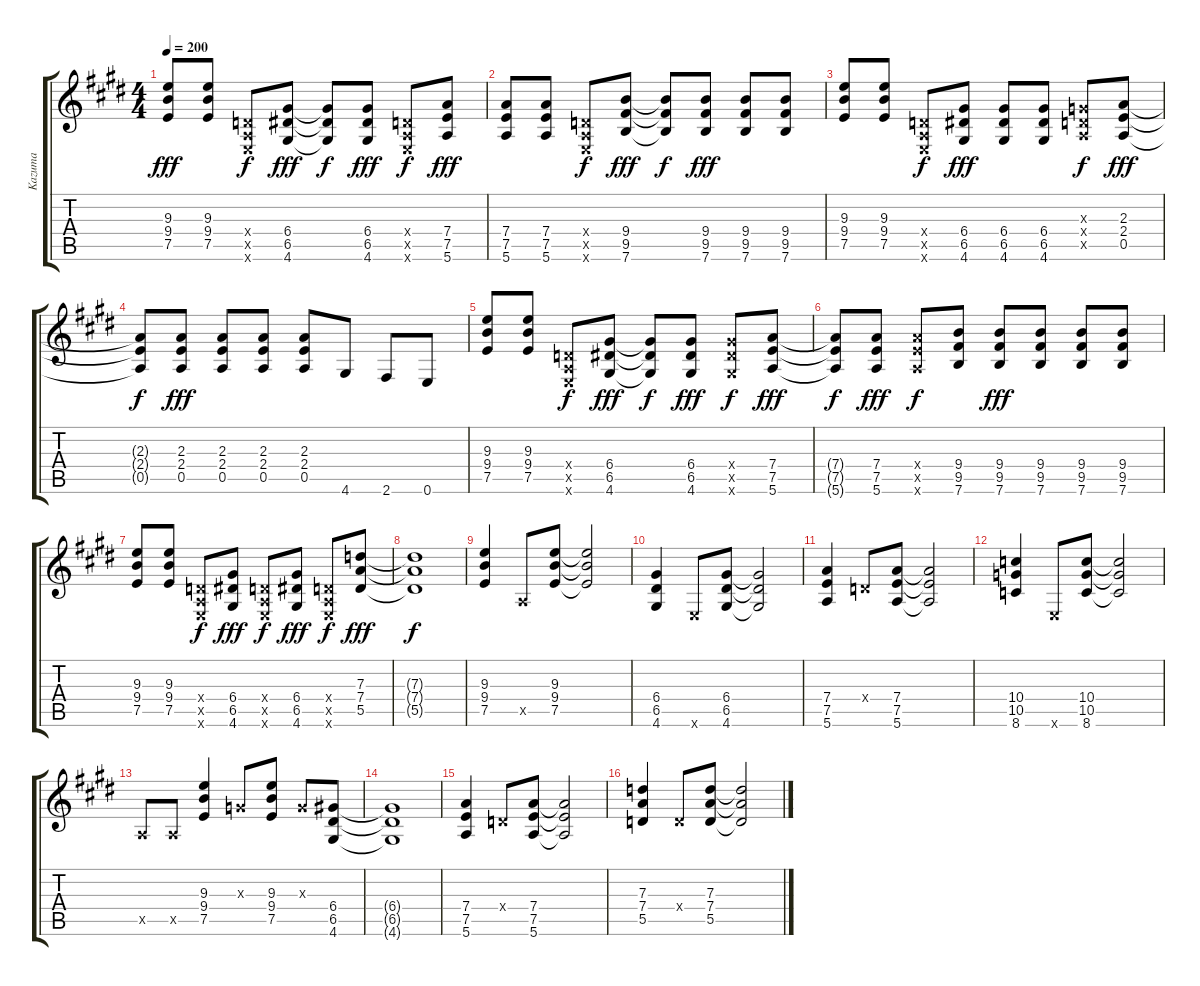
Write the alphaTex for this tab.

\track ("Kazuma" "Kazuma") {instrument distortionguitar}
\staff {score tabs}
\tuning (E4 B3 G3 D3 A2 E2) {hide}
\ts (4 4)
\tempo 200
\clef g2
\ks e
(9.3 9.4 7.5).8{dy fff instrument distortionguitar} (9.3 9.4 7.5).8 (0.4{x} 0.5{x} 0.6{x}).8{dy f} (6.4 6.5 4.6).8{dy fff} (6.4{t} 6.5{t} 4.6{t}).8{dy f} (6.4 6.5 4.6).8{dy fff} (0.4{x} 0.5{x} 0.6{x}).8{dy f} (7.4 7.5 5.6).8{dy fff} |
(7.4 7.5 5.6).8 (7.4 7.5 5.6).8 (0.4{x} 0.5{x} 0.6{x}).8{dy f} (9.4 9.5 7.6).8{dy fff} (9.4{t} 9.5{t} 7.6{t}).8{dy f} (9.4 9.5 7.6).8{dy fff} (9.4 9.5 7.6).8 (9.4 9.5 7.6).8 |
(9.3 9.4 7.5).8 (9.3 9.4 7.5).8 (0.4{x} 0.5{x} 0.6{x}).8{dy f} (6.4 6.5 4.6).8{dy fff} (6.4 6.5 4.6).8 (6.4 6.5 4.6).8 (0.3{x} 0.4{x} 0.5{x}).8{dy f} (2.3 2.4 0.5).8{dy fff} |
(2.3{t} 2.4{t} 0.5{t}).8{dy f} (2.3 2.4 0.5).8{dy fff} (2.3 2.4 0.5).8 (2.3 2.4 0.5).8 (2.3 2.4 0.5).8 4.6.8 2.6.8 0.6.8 |
(9.3 9.4 7.5).8 (9.3 9.4 7.5).8 (0.4{x} 0.5{x} 0.6{x}).8{dy f} (6.4 6.5 4.6).8{dy fff} (6.4{t} 6.5{t} 4.6{t}).8{dy f} (6.4 6.5 4.6).8{dy fff} (6.4{x} 6.5{x} 4.6{x}).8{dy f} (7.4 7.5 5.6).8{dy fff} |
(7.4{t} 7.5{t} 5.6{t}).8{dy f} (7.4 7.5 5.6).8{dy fff} (7.4{x} 7.5{x} 5.6{x}).8{dy f} (9.4 9.5 7.6).8 (9.4 9.5 7.6).8{dy fff} (9.4 9.5 7.6).8 (9.4 9.5 7.6).8 (9.4 9.5 7.6).8 |
(9.3 9.4 7.5).8 (9.3 9.4 7.5).8 (0.4{x} 0.5{x} 0.6{x}).8{dy f} (6.4 6.5 4.6).8{dy fff} (0.4{x} 0.5{x} 0.6{x}).8{dy f} (6.4 6.5 4.6).8{dy fff} (0.4{x} 0.5{x} 0.6{x}).8{dy f} (7.3 7.4 5.5).8{dy fff} |
(7.3{t} 7.4{t} 5.5{t}).1{dy f} |
(9.3 9.4 7.5).4 0.5{x}.8 (9.3 9.4 7.5).8 (9.3{t} 9.4{t} 7.5{t}).2 |
(6.4 6.5 4.6).4 0.6{x}.8 (6.4 6.5 4.6).8 (6.4{t} 6.5{t} 4.6{t}).2 |
(7.4 7.5 5.6).4 0.4{x}.8 (7.4 7.5 5.6).8 (7.4{t} 7.5{t} 5.6{t}).2 |
(10.4 10.5 8.6).4 0.6{x}.8 (10.4 10.5 8.6).8 (10.4{t} 10.5{t} 8.6{t}).2 |
0.5{x}.8 0.5{x}.8 (9.3 9.4 7.5).4 0.3{x}.8 (9.3 9.4 7.5).8 0.3{x}.8 (6.4 6.5 4.6).8 |
(6.4{t} 6.5{t} 4.6{t}).1 |
(7.4 7.5 5.6).4 0.4{x}.8 (7.4 7.5 5.6).8 (7.4{t} 7.5{t} 5.6{t}).2 |
(7.3 7.4 5.5).4 0.4{x}.8 (7.3 7.4 5.5).8 (7.3{t} 7.4{t} 5.5{t}).2
